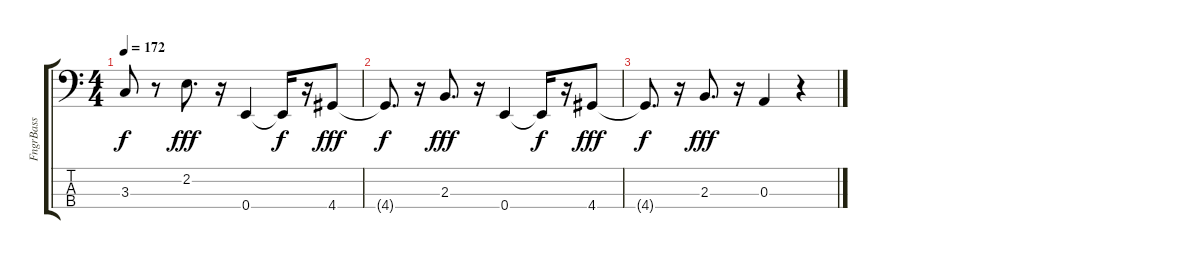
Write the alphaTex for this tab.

\track ("FngrBass" "FngrBass") {instrument electricbassfinger}
\staff {score tabs}
\tuning (G2 D2 A1 E1) {hide}
\ts (4 4)
\tempo 172
\clef f4
\ks c
3.3{t}.8{dy f} r.8 2.2.8{d dy fff} r.16 0.4.4 0.4{t}.16{dy f} r.16 4.4.8{dy fff} |
4.4{t}.8{d dy f} r.16 2.3.8{d dy fff} r.16 0.4.4 0.4{t}.16{dy f} r.16 4.4.8{dy fff} |
4.4{t}.8{d dy f} r.16 2.3.8{d dy fff} r.16 0.3.4 r.4
